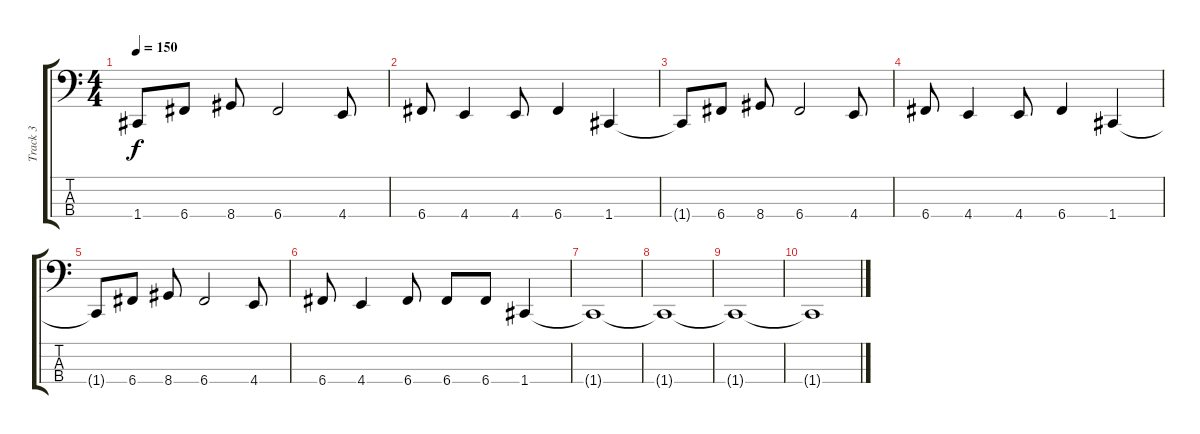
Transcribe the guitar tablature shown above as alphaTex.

\track ("Track 3" "Track 3") {instrument electricbasspick}
\staff {score tabs}
\tuning (F2 C2 G1 C1) {hide}
\ts (4 4)
\tempo 150
\clef f4
\ks c
1.4{t}.8{dy f} 6.4.8 8.4.8 6.4.2 4.4.8 |
6.4.8 4.4.4 4.4.8 6.4.4 1.4.4 |
1.4{t}.8 6.4.8 8.4.8 6.4.2 4.4.8 |
6.4.8 4.4.4 4.4.8 6.4.4 1.4.4 |
1.4{t}.8 6.4.8 8.4.8 6.4.2 4.4.8 |
6.4.8 4.4.4 6.4.8 6.4.8 6.4.8 1.4.4 |
1.4{t}.1 |
1.4{t}.1 |
1.4{t}.1 |
1.4{t}.1
